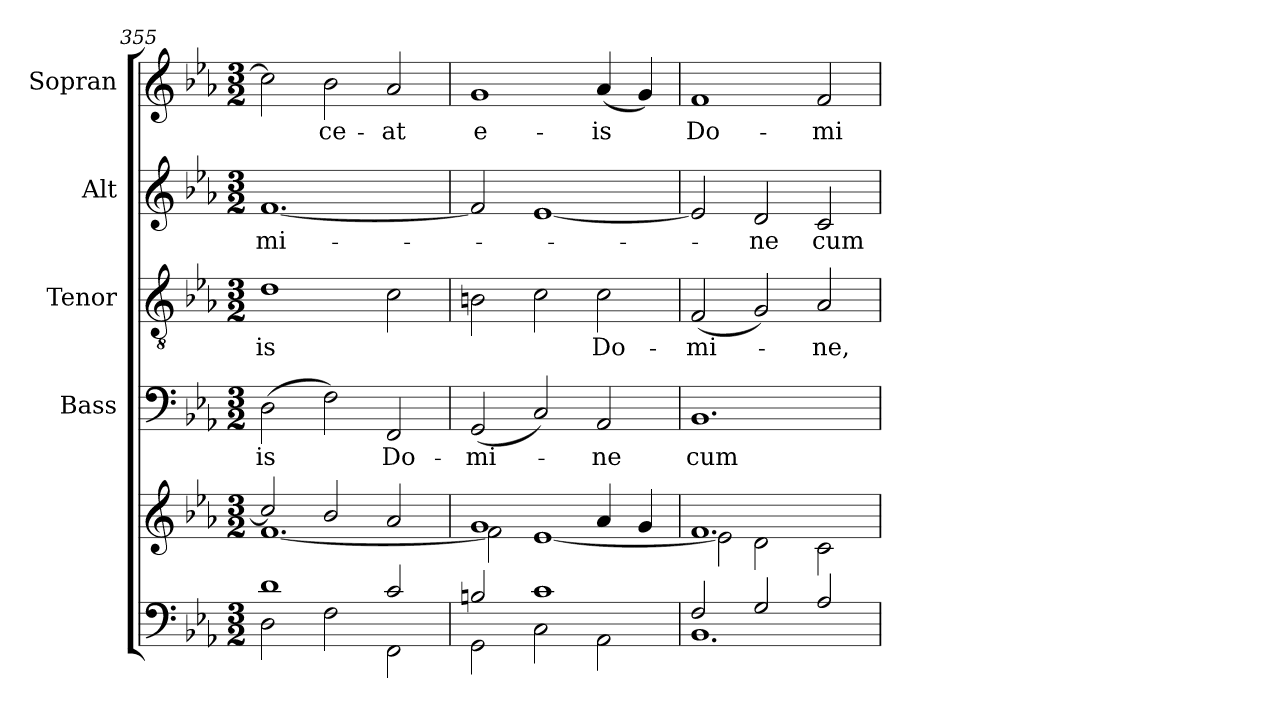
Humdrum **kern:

**kern	**kern	**kern	**text	**kern	**text	**kern	**text	**kern	**text
*part5	*part5	*part4	*part4	*part3	*part3	*part2	*part2	*part1	*part1
*staff6	*staff5	*staff4	*staff4	*staff3	*staff3	*staff2	*staff2	*staff1	*staff1
*	*	*I"Bass	*	*I"Tenor	*	*I"Alt	*	*I"Sopran	*
*	*	*I'B.	*	*I'T.	*	*I'A.	*	*I'S.	*
*clefF4	*clefG2	*clefF4	*	*clefGv2	*	*clefG2	*	*clefG2	*
*k[b-e-a-]	*k[b-e-a-]	*k[b-e-a-]	*	*k[b-e-a-]	*	*k[b-e-a-]	*	*k[b-e-a-]	*
*E-:	*E-:	*E-:	*	*E-:	*	*E-:	*	*E-:	*
*M3/2	*M3/2	*M3/2	*	*M3/2	*	*M3/2	*	*M3/2	*
=355	=355	=355	=355	=355	=355	=355	=355	=355	=355
*^	*^	*	*	*	*	*	*	*	*
!	!	!	!	!	!LO:LY:b	!	!LO:LY:b	!	!LO:LY:b	!	!
1d	2D\	2cc/]	[<1.f	(>2D\	-is	1d	-is	[1.f	-mi-	2cc\]	.
!	!	!	!	!	!	!	!	!	!	!	!LO:LY:b
.	2F\	2b-/	.	2F\)	.	.	.	.	.	2b-\	-ce-
!	!	!	!	!	!LO:LY:b	!	!	!	!	!	!LO:LY:b
2c/	2FF\	2a-/	.	2FF/	Do-	2c\	.	.	.	2a-/	-at
=356	=356	=356	=356	=356	=356	=356	=356	=356	=356	=356	=356
!	!	!	!	!	!LO:LY:b	!	!	!	!	!	!LO:LY:b
2Bn/	2GG\	1g	2f\]	(<2GG/	-mi-	2Bn\	.	2f/]	.	1g	e-
1c	2C\	.	[<1e-	2C/)	.	2c\	.	[1e-	.	.	.
!	!	!	!	!	!LO:LY:b	!	!LO:LY:b	!	!	!	!LO:LY:b
.	2AA-\	4a-/	.	2AA-/	-ne	2c\	Do-	.	.	(<4a-/	-is
.	.	4g/	.	.	.	.	.	.	.	4g/)	.
=357	=357	=357	=357	=357	=357	=357	=357	=357	=357	=357	=357
!	!	!	!	!	!LO:LY:b	!	!LO:LY:b	!	!	!	!LO:LY:b
2F/	1.BB-	1.f	2e-\]	1.BB-	cum	(<2F/	-mi-	2e-/]	.	1f	Do-
!	!	!	!	!	!	!	!	!	!LO:LY:b	!	!
2G/	.	.	2d\	.	.	2G/)	.	2d/	-ne	.	.
!	!	!	!	!	!	!	!LO:LY:b	!	!LO:LY:b	!	!LO:LY:b
2A-/	.	.	2c\	.	.	2A-/	-ne,	2c/	cum	2f/	-mi-
*v	*v	*	*	*	*	*	*	*	*	*	*
*	*v	*v	*	*	*	*	*	*	*	*
=	=	=	=	=	=	=	=	=	=
*-	*-	*-	*-	*-	*-	*-	*-	*-	*-
